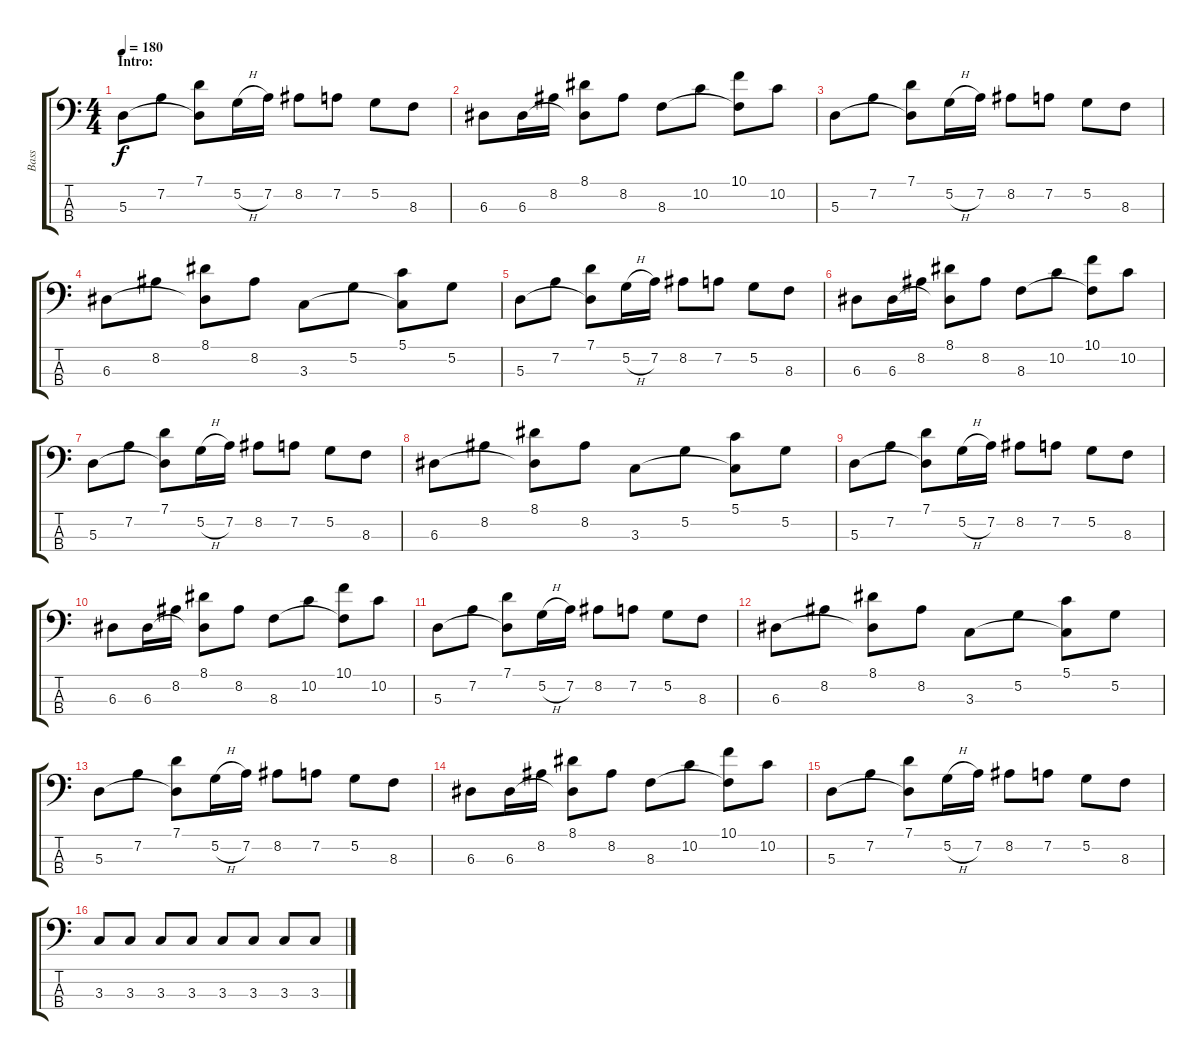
\track ("Bass" "Bass") {instrument electricbasspick}
\staff {score tabs}
\tuning (G2 D2 A1 D1) {hide}
\ts (4 4)
\section ("" "Intro:")
\tempo 180
\tempo 134
\tempo 180
\clef f4
\ks c
5.3.8{dy f instrument electricbasspick} 7.2.8 (7.1 5.3{t}).8 5.2{h}.16 7.2.16 8.2.8 7.2.8 5.2.8 8.3.8 |
6.3.8 6.3.16 8.2.16 (8.1 6.3{t}).8 8.2.8 8.3.8 10.2.8 (10.1 8.3{t}).8 10.2.8 |
5.3.8 7.2.8 (7.1 5.3{t}).8 5.2{h}.16 7.2.16 8.2.8 7.2.8 5.2.8 8.3.8 |
6.3.8 8.2.8 (8.1 6.3{t}).8 8.2.8 3.3.8 5.2.8 (5.1 3.3{t}).8 5.2.8 |
5.3.8 7.2.8 (7.1 5.3{t}).8 5.2{h}.16 7.2.16 8.2.8 7.2.8 5.2.8 8.3.8 |
6.3.8 6.3.16 8.2.16 (8.1 6.3{t}).8 8.2.8 8.3.8 10.2.8 (10.1 8.3{t}).8 10.2.8 |
5.3.8 7.2.8 (7.1 5.3{t}).8 5.2{h}.16 7.2.16 8.2.8 7.2.8 5.2.8 8.3.8 |
6.3.8 8.2.8 (8.1 6.3{t}).8 8.2.8 3.3.8 5.2.8 (5.1 3.3{t}).8 5.2.8 |
5.3.8 7.2.8 (7.1 5.3{t}).8 5.2{h}.16 7.2.16 8.2.8 7.2.8 5.2.8 8.3.8 |
6.3.8 6.3.16 8.2.16 (8.1 6.3{t}).8 8.2.8 8.3.8 10.2.8 (10.1 8.3{t}).8 10.2.8 |
5.3.8 7.2.8 (7.1 5.3{t}).8 5.2{h}.16 7.2.16 8.2.8 7.2.8 5.2.8 8.3.8 |
6.3.8 8.2.8 (8.1 6.3{t}).8 8.2.8 3.3.8 5.2.8 (5.1 3.3{t}).8 5.2.8 |
5.3.8 7.2.8 (7.1 5.3{t}).8 5.2{h}.16 7.2.16 8.2.8 7.2.8 5.2.8 8.3.8 |
6.3.8 6.3.16 8.2.16 (8.1 6.3{t}).8 8.2.8 8.3.8 10.2.8 (10.1 8.3{t}).8 10.2.8 |
5.3.8 7.2.8 (7.1 5.3{t}).8 5.2{h}.16 7.2.16 8.2.8 7.2.8 5.2.8 8.3.8 |
3.3.8 3.3.8 3.3.8 3.3.8 3.3.8 3.3.8 3.3.8 3.3.8
